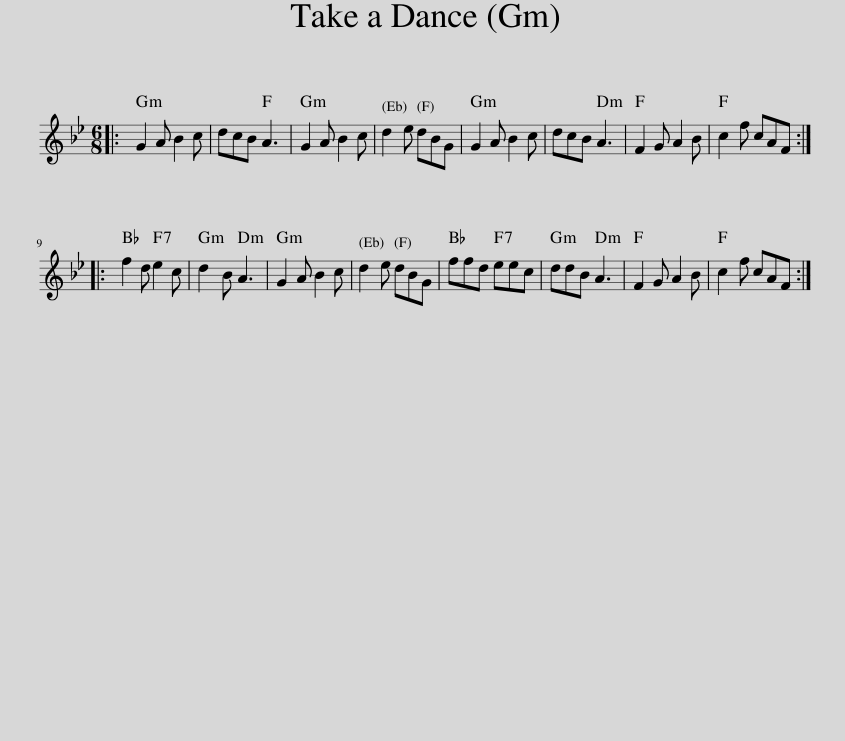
X:1
L:1/8
M:6/8
I:linebreak $
K:Gmin
V:1 treble
V:1
|: G2 A B2 c | dcB A3 | G2 A B2 c | d2 e dBG | G2 A B2 c | %5
 dcB A3 | F2 G A2 B | c2 f cAF ::$ f2 d e2 c | d2 B A3 | %10
 G2 A B2 c | d2 e dBG | ffd eec | ddB A3 | F2 G A2 B | %15
 c2 f cAF :| %16
